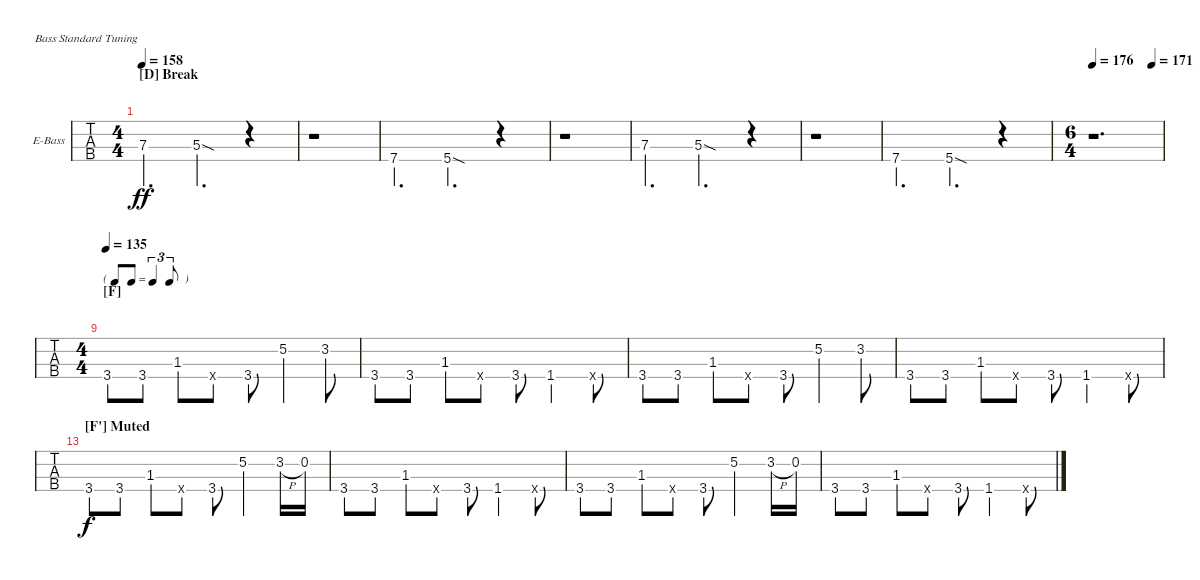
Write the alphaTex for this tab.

\defaultSystemsLayout 4
\bracketExtendMode nobrackets
\firstSystemTrackNameOrientation horizontal
\otherSystemsTrackNameOrientation horizontal
\defaultBarNumberDisplay FirstOfSystem
\track ("Bass" "E-Bass") {instrument electricbassfinger}
\staff {tabs}
\tuning (G2 D2 A1 E1)
\ts (4 4)
\section ("D" "Break")
\scale
0.296651
\tempo 158
\accidentals auto
\clef f4
\ottava regular
\simile none
\scale
0.319277
\ks c
7.3.4{d lyrics (0 "") lyrics (1 "") lyrics (2 "") lyrics (3 "") lyrics (4 "") dy ff} 5.3{sod}.4{d lyrics (0 "") lyrics (1 "") lyrics (2 "") lyrics (3 "") lyrics (4 "")} r.4 |
\scale
0.150718
\scale
0.180723 r.1 |
\scale
0.401914
\scale
0.319277 7.4{ac}.4{d lyrics (0 "") lyrics (1 "") lyrics (2 "") lyrics (3 "") lyrics (4 "")} 5.4{sod ac}.4{d lyrics (0 "") lyrics (1 "") lyrics (2 "") lyrics (3 "") lyrics (4 "")} r.4 |
\scale
0.150718
\scale
0.180723 r.1 |
\scale
0.280543
\scale
0.302857 7.3.4{d lyrics (0 "") lyrics (1 "") lyrics (2 "") lyrics (3 "") lyrics (4 "")} 5.3{sod}.4{d lyrics (0 "") lyrics (1 "") lyrics (2 "") lyrics (3 "") lyrics (4 "")} r.4 |
\scale
0.142534
\scale
0.171429 r.1 |
\scale
0.38009
\scale
0.302857 7.4{ac}.4{d lyrics (0 "") lyrics (1 "") lyrics (2 "") lyrics (3 "") lyrics (4 "")} 5.4{sod ac}.4{d lyrics (0 "") lyrics (1 "") lyrics (2 "") lyrics (3 "") lyrics (4 "")} r.4 |
\ts (6 4)
\scale
0.196833
\tempo 176
\tempo (171 0.85)
\scale
0.222857 r.1{d} |
\ts (4 4)
\tf triplet8th
\section ("F" "")
\scale
0.275862
\tempo 135
\scale
0.268802 3.4{ac}.8 3.4{ac}.8 1.3.8 6.4{ac x}.8 3.4{ac}.8 5.2.4 3.2.8 |
\scale
0.241379
\scale
0.243733 3.4{ac}.8 3.4{ac}.8 1.3.8 6.4{x}.8 3.4{ac}.8 1.4{ac}.4 3.4{ac x}.8 |
\scale
0.241379
\scale
0.243733 3.4{ac}.8 3.4{ac}.8 1.3.8 6.4{ac x}.8 3.4{ac}.8 5.2.4 3.2.8 |
\scale
0.241379
\scale
0.243733 3.4{ac}.8{lyrics (0 "") lyrics (1 "") lyrics (2 "") lyrics (3 "") lyrics (4 "")} 3.4{ac}.8{lyrics (0 "") lyrics (1 "") lyrics (2 "") lyrics (3 "") lyrics (4 "")} 1.3.8{lyrics (0 "") lyrics (1 "") lyrics (2 "") lyrics (3 "") lyrics (4 "")} 6.4{x}.8{lyrics (0 "") lyrics (1 "") lyrics (2 "") lyrics (3 "") lyrics (4 "")} 3.4{ac}.8{lyrics (0 "") lyrics (1 "") lyrics (2 "") lyrics (3 "") lyrics (4 "")} 1.4{ac}.4{lyrics (0 "") lyrics (1 "") lyrics (2 "") lyrics (3 "") lyrics (4 "")} 3.4{ac x}.8{lyrics (0 "") lyrics (1 "") lyrics (2 "") lyrics (3 "") lyrics (4 "")} |
\section ("F'" "Muted")
\scale
0.25 3.4{ac}.8{dy f} 3.4{ac}.8 1.3.8 6.4{ac x}.8 3.4{ac}.8 5.2.4 3.2{h}.16 0.2.16 |
\scale
0.25 3.4{ac}.8 3.4{ac}.8 1.3.8 6.4{ac x}.8 3.4{ac}.8 1.4{ac}.4 3.4{ac x}.8 |
\scale
0.25 3.4{ac}.8 3.4{ac}.8 1.3.8 6.4{ac x}.8 3.4{ac}.8 5.2.4 3.2{h}.16 0.2.16 |
\scale
0.25 3.4{ac}.8 3.4{ac}.8 1.3.8 6.4{ac x}.8 3.4{ac}.8 1.4{ac}.4 3.4{ac x}.8
